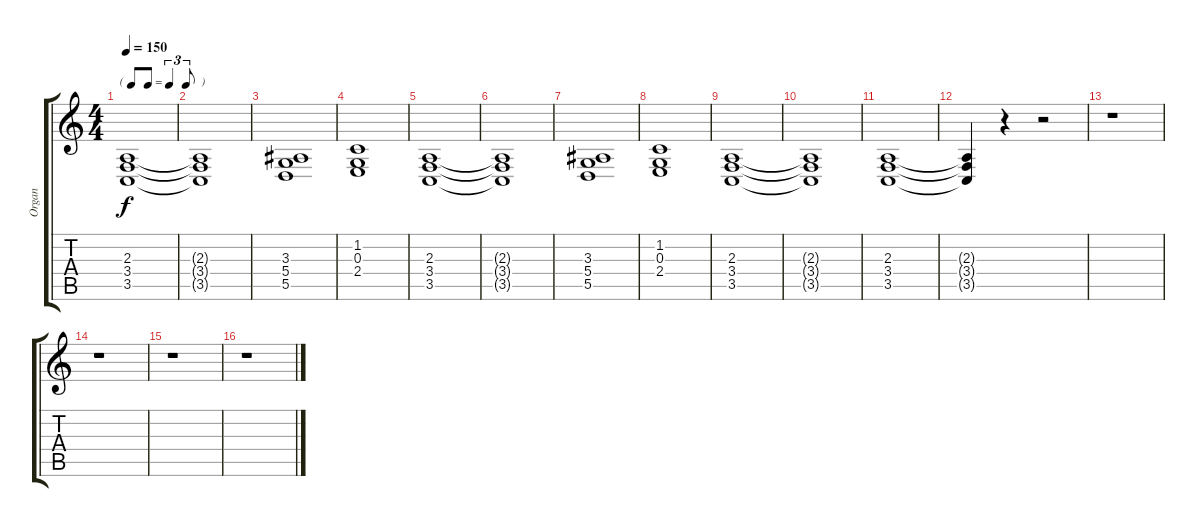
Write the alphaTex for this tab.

\track ("Organ" "Organ") {instrument rockorgan}
\staff {score tabs}
\tuning (E4 B3 G3 D3 A2 E2) {hide}
\ts (4 4)
\tf triplet8th
\tempo 150
\clef g2
\ks c
(2.3 3.4 3.5).1{dy f} |
(2.3{t} 3.4{t} 3.5{t}).1 |
(3.3 5.4 5.5).1 |
(1.2 0.3 2.4).1 |
(2.3 3.4 3.5).1 |
(2.3{t} 3.4{t} 3.5{t}).1 |
(3.3 5.4 5.5).1 |
(1.2 0.3 2.4).1 |
(2.3 3.4 3.5).1 |
(2.3{t} 3.4{t} 3.5{t}).1 |
(2.3 3.4 3.5).1 |
(2.3{t} 3.4{t} 3.5{t}).4 r.4 r.2 |
r.1 |
r.1 |
r.1 |
r.1
